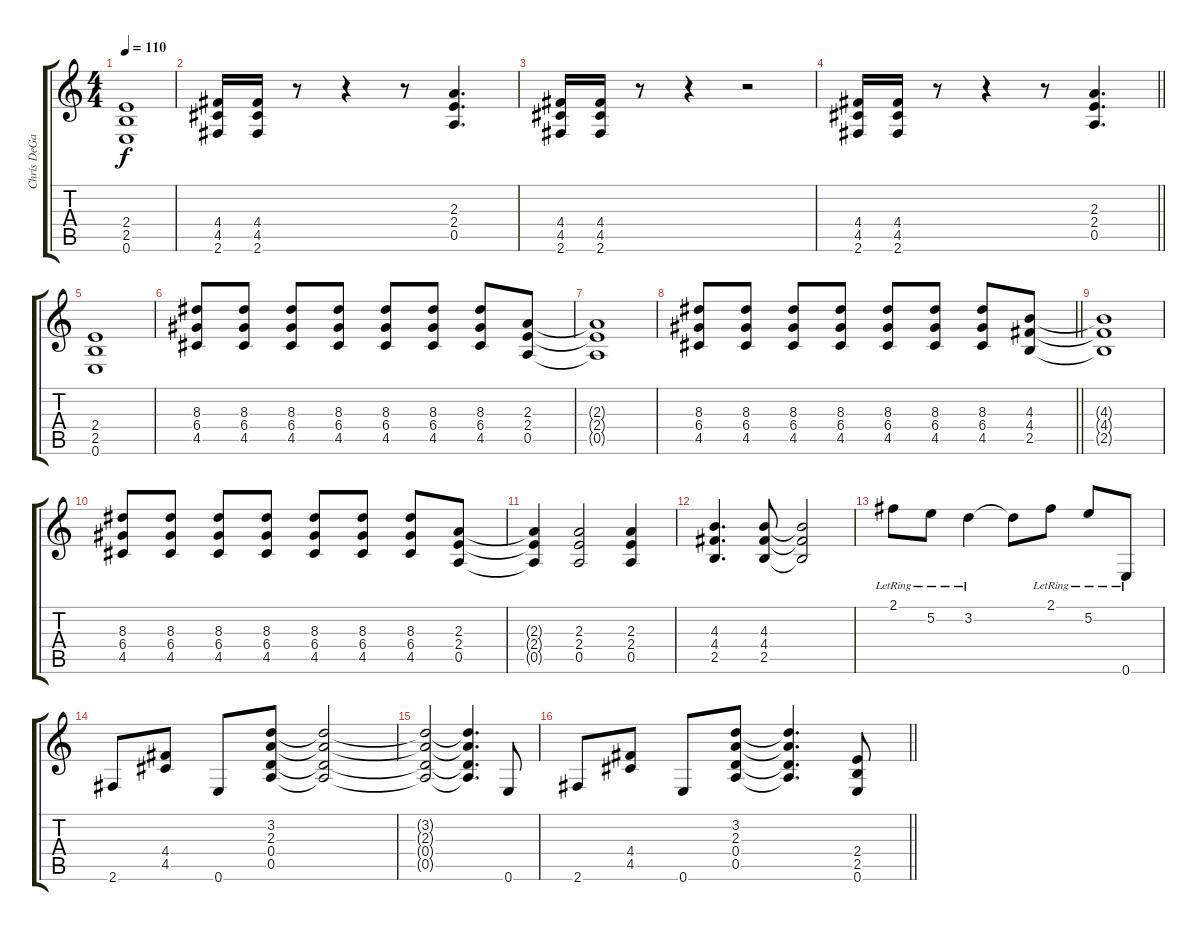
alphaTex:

\track ("Chris DeGarmo (Lead Guitar)" "Chris DeGa") {instrument distortionguitar}
\staff {score tabs}
\tuning (E4 B3 G3 D3 A2 E2) {hide}
\ts (4 4)
\tempo 110
\clef g2
\ks c
(2.4 2.5 0.6).1{dy f} |
(4.4 4.5 2.6).16 (4.4 4.5 2.6).16 r.8 r.4 r.8 (2.3 2.4 0.5).4{d} |
(4.4 4.5 2.6).16 (4.4 4.5 2.6).16 r.8 r.4 r.2 |
\barLineRight lightlight
(4.4 4.5 2.6).16 (4.4 4.5 2.6).16 r.8 r.4 r.8 (2.3 2.4 0.5).4{d} |
(2.4 2.5 0.6).1 |
(8.3 6.4 4.5).8 (8.3 6.4 4.5).8 (8.3 6.4 4.5).8 (8.3 6.4 4.5).8 (8.3 6.4 4.5).8 (8.3 6.4 4.5).8 (8.3 6.4 4.5).8 (2.3 2.4 0.5).8 |
(2.3{t} 2.4{t} 0.5{t}).1 |
\barLineRight lightlight
(8.3 6.4 4.5).8 (8.3 6.4 4.5).8 (8.3 6.4 4.5).8 (8.3 6.4 4.5).8 (8.3 6.4 4.5).8 (8.3 6.4 4.5).8 (8.3 6.4 4.5).8 (4.3 4.4 2.5).8 |
(4.3{t} 4.4{t} 2.5{t}).1 |
(8.3 6.4 4.5).8 (8.3 6.4 4.5).8 (8.3 6.4 4.5).8 (8.3 6.4 4.5).8 (8.3 6.4 4.5).8 (8.3 6.4 4.5).8 (8.3 6.4 4.5).8 (2.3 2.4 0.5).8 |
(2.3{t} 2.4{t} 0.5{t}).4 (2.3 2.4 0.5).2 (2.3 2.4 0.5).4 |
(4.3 4.4 2.5).4{d} (4.3 4.4 2.5).8 (4.3{t} 4.4{t} 2.5{t}).2 |
2.1{lr}.8{instrument electricguitarclean} 5.2{lr}.8 3.2{lr}.4 3.2{t}.8 2.1{lr}.8 5.2{lr}.8 0.6{lr}.8{instrument distortionguitar} |
2.6.8 (4.4 4.5).8 0.6.8 (3.2 2.3 0.4 0.5).8 (3.2{t} 2.3{t} 0.4{t} 0.5{t}).2 |
(3.2{t} 2.3{t} 0.4{t} 0.5{t}).2 (3.2{t} 2.3{t} 0.4{t} 0.5{t}).4{d} 0.6.8 |
\barLineRight lightlight
2.6.8 (4.4 4.5).8 0.6.8 (3.2 2.3 0.4 0.5).8 (3.2{t} 2.3{t} 0.4{t} 0.5{t}).4{d} (2.4 2.5 0.6).8
